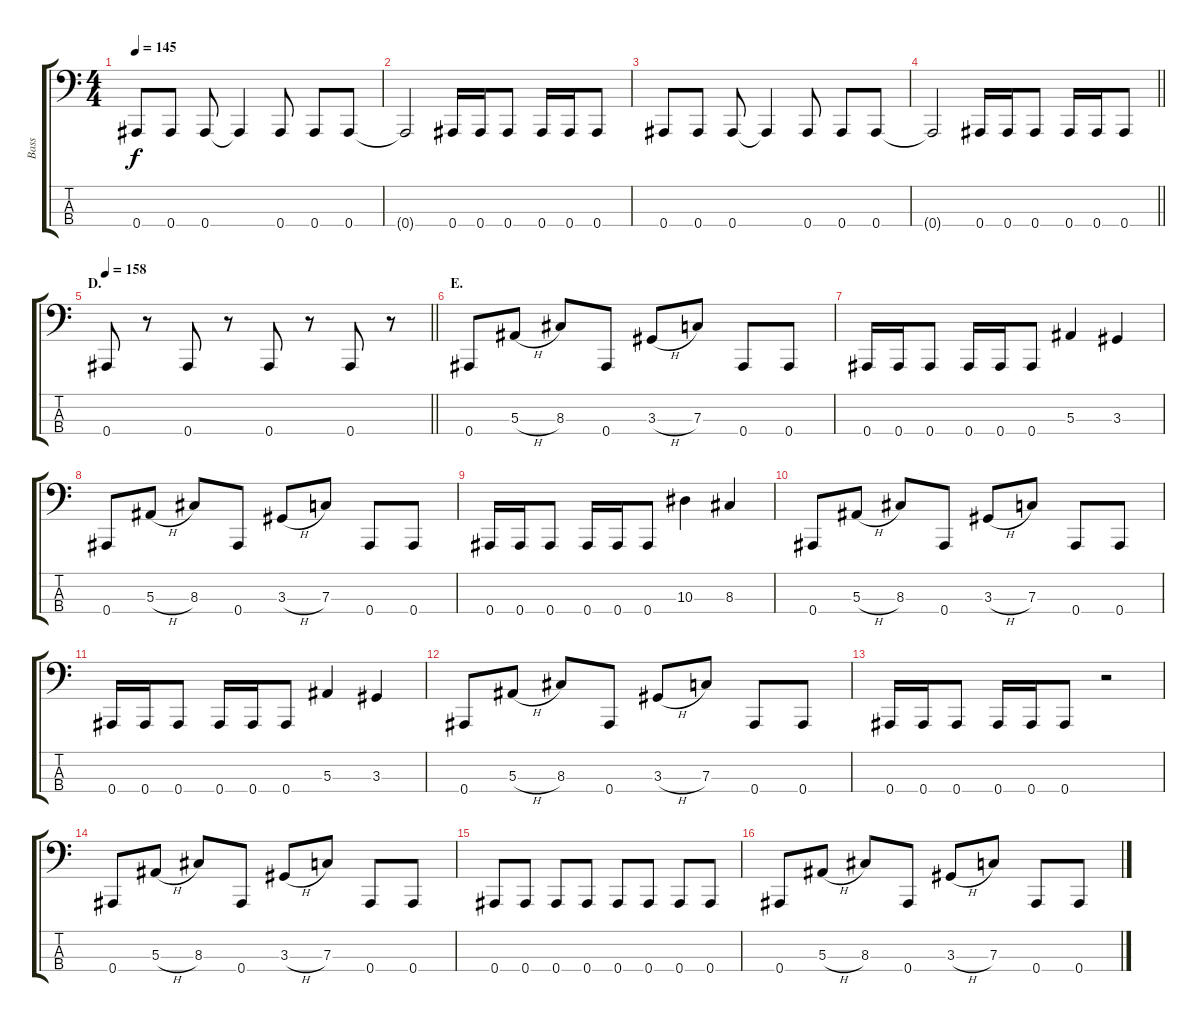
\track ("Bass" "Bass") {instrument electricbasspick}
\staff {score tabs}
\tuning (Eb2 Bb1 F1 Bb0) {hide}
\ts (4 4)
\tempo 145
\clef f4
\ks c
0.4.8{dy f} 0.4.8 0.4.8 0.4{t}.4 0.4.8 0.4.8 0.4.8 |
0.4{t}.2 0.4.16 0.4.16 0.4.8 0.4.16 0.4.16 0.4.8 |
0.4.8 0.4.8 0.4.8 0.4{t}.4 0.4.8 0.4.8 0.4.8 |
\barLineRight lightlight
0.4{t}.2 0.4.16 0.4.16 0.4.8 0.4.16 0.4.16 0.4.8 |
\section ("" "D.")
\tempo 158
\barLineRight lightlight
0.4.8 r.8 0.4.8 r.8 0.4.8 r.8 0.4.8 r.8 |
\section ("" "E.")
0.4.8 5.3{h}.8 8.3.8 0.4.8 3.3{h}.8 7.3.8 0.4.8 0.4.8 |
0.4.16 0.4.16 0.4.8 0.4.16 0.4.16 0.4.8 5.3.4 3.3.4 |
0.4.8 5.3{h}.8 8.3.8 0.4.8 3.3{h}.8 7.3.8 0.4.8 0.4.8 |
0.4.16 0.4.16 0.4.8 0.4.16 0.4.16 0.4.8 10.3.4 8.3.4 |
0.4.8 5.3{h}.8 8.3.8 0.4.8 3.3{h}.8 7.3.8 0.4.8 0.4.8 |
0.4.16 0.4.16 0.4.8 0.4.16 0.4.16 0.4.8 5.3.4 3.3.4 |
0.4.8 5.3{h}.8 8.3.8 0.4.8 3.3{h}.8 7.3.8 0.4.8 0.4.8 |
0.4.16 0.4.16 0.4.8 0.4.16 0.4.16 0.4.8 r.2 |
0.4.8 5.3{h}.8 8.3.8 0.4.8 3.3{h}.8 7.3.8 0.4.8 0.4.8 |
0.4.8 0.4.8 0.4.8 0.4.8 0.4.8 0.4.8 0.4.8 0.4.8 |
0.4.8 5.3{h}.8 8.3.8 0.4.8 3.3{h}.8 7.3.8 0.4.8 0.4.8
